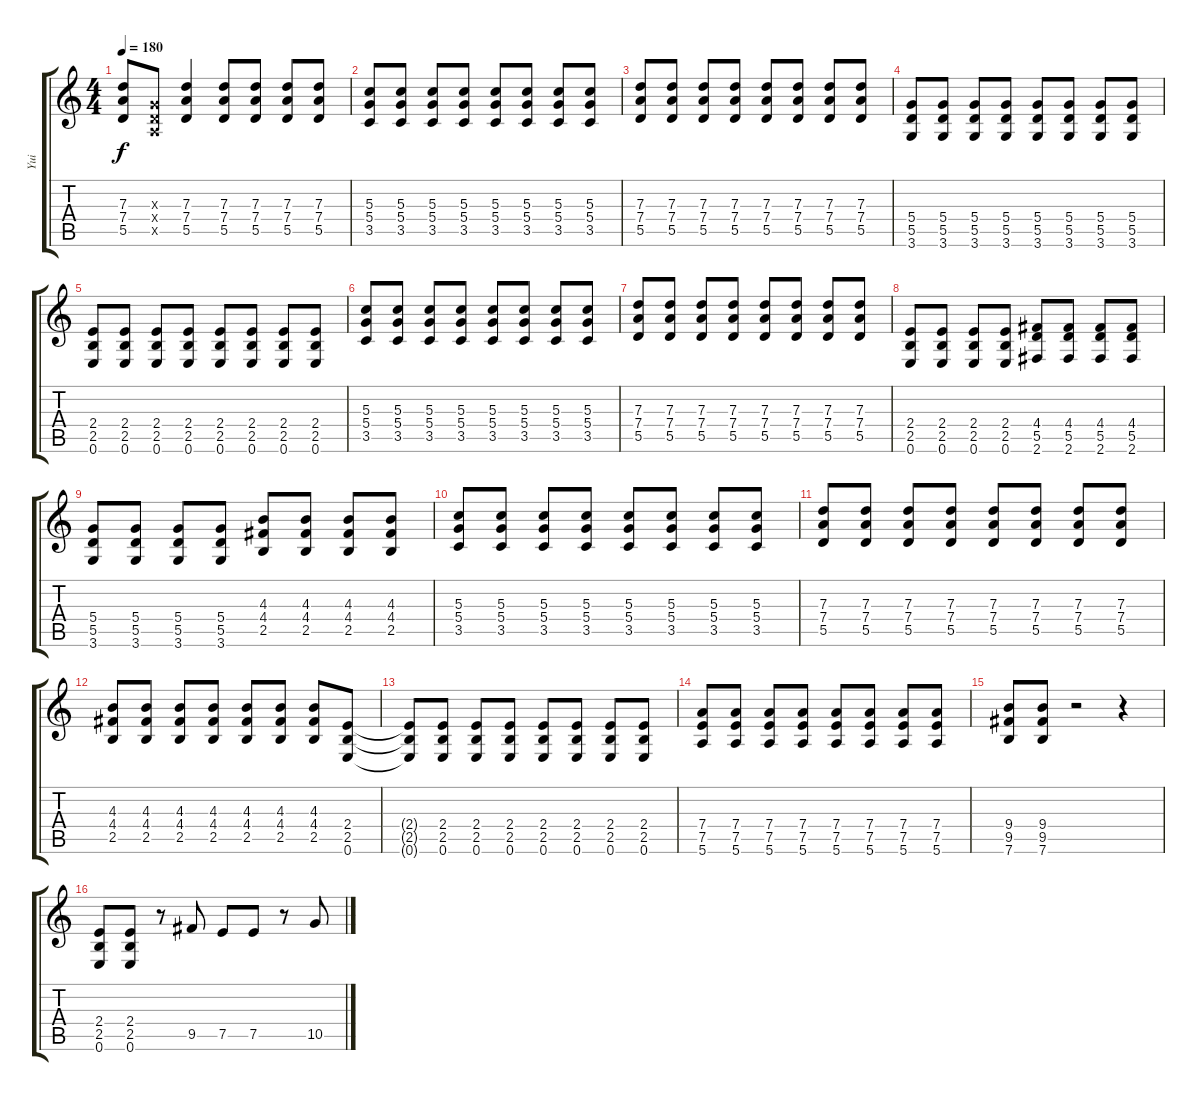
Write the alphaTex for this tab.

\track ("Yui" "Yui") {instrument distortionguitar}
\staff {score tabs}
\tuning (E4 B3 G3 D3 A2 E2) {hide}
\ts (4 4)
\tempo 180
\clef g2
\ks c
(7.3 7.4 5.5).8{dy f} (0.3{x} 0.4{x} 0.5{x}).8 (7.3 7.4 5.5).4 (7.3 7.4 5.5).8 (7.3 7.4 5.5).8 (7.3 7.4 5.5).8 (7.3 7.4 5.5).8 |
(5.3 5.4 3.5).8 (5.3 5.4 3.5).8 (5.3 5.4 3.5).8 (5.3 5.4 3.5).8 (5.3 5.4 3.5).8 (5.3 5.4 3.5).8 (5.3 5.4 3.5).8 (5.3 5.4 3.5).8 |
(7.3 7.4 5.5).8 (7.3 7.4 5.5).8 (7.3 7.4 5.5).8 (7.3 7.4 5.5).8 (7.3 7.4 5.5).8 (7.3 7.4 5.5).8 (7.3 7.4 5.5).8 (7.3 7.4 5.5).8 |
(5.4 5.5 3.6).8 (5.4 5.5 3.6).8 (5.4 5.5 3.6).8 (5.4 5.5 3.6).8 (5.4 5.5 3.6).8 (5.4 5.5 3.6).8 (5.4 5.5 3.6).8 (5.4 5.5 3.6).8 |
(2.4 2.5 0.6).8 (2.4 2.5 0.6).8 (2.4 2.5 0.6).8 (2.4 2.5 0.6).8 (2.4 2.5 0.6).8 (2.4 2.5 0.6).8 (2.4 2.5 0.6).8 (2.4 2.5 0.6).8 |
(5.3 5.4 3.5).8 (5.3 5.4 3.5).8 (5.3 5.4 3.5).8 (5.3 5.4 3.5).8 (5.3 5.4 3.5).8 (5.3 5.4 3.5).8 (5.3 5.4 3.5).8 (5.3 5.4 3.5).8 |
(7.3 7.4 5.5).8 (7.3 7.4 5.5).8 (7.3 7.4 5.5).8 (7.3 7.4 5.5).8 (7.3 7.4 5.5).8 (7.3 7.4 5.5).8 (7.3 7.4 5.5).8 (7.3 7.4 5.5).8 |
(2.4 2.5 0.6).8 (2.4 2.5 0.6).8 (2.4 2.5 0.6).8 (2.4 2.5 0.6).8 (4.4 5.5 2.6).8 (4.4 5.5 2.6).8 (4.4 5.5 2.6).8 (4.4 5.5 2.6).8 |
(5.4 5.5 3.6).8 (5.4 5.5 3.6).8 (5.4 5.5 3.6).8 (5.4 5.5 3.6).8 (4.3 4.4 2.5).8 (4.3 4.4 2.5).8 (4.3 4.4 2.5).8 (4.3 4.4 2.5).8 |
(5.3 5.4 3.5).8 (5.3 5.4 3.5).8 (5.3 5.4 3.5).8 (5.3 5.4 3.5).8 (5.3 5.4 3.5).8 (5.3 5.4 3.5).8 (5.3 5.4 3.5).8 (5.3 5.4 3.5).8 |
(7.3 7.4 5.5).8 (7.3 7.4 5.5).8 (7.3 7.4 5.5).8 (7.3 7.4 5.5).8 (7.3 7.4 5.5).8 (7.3 7.4 5.5).8 (7.3 7.4 5.5).8 (7.3 7.4 5.5).8 |
(4.3 4.4 2.5).8 (4.3 4.4 2.5).8 (4.3 4.4 2.5).8 (4.3 4.4 2.5).8 (4.3 4.4 2.5).8 (4.3 4.4 2.5).8 (4.3 4.4 2.5).8 (2.4 2.5 0.6).8 |
(2.4{t} 2.5{t} 0.6{t}).8 (2.4 2.5 0.6).8 (2.4 2.5 0.6).8 (2.4 2.5 0.6).8 (2.4 2.5 0.6).8 (2.4 2.5 0.6).8 (2.4 2.5 0.6).8 (2.4 2.5 0.6).8 |
(7.4 7.5 5.6).8 (7.4 7.5 5.6).8 (7.4 7.5 5.6).8 (7.4 7.5 5.6).8 (7.4 7.5 5.6).8 (7.4 7.5 5.6).8 (7.4 7.5 5.6).8 (7.4 7.5 5.6).8 |
(9.4 9.5 7.6).8 (9.4 9.5 7.6).8 r.2 r.4 |
(2.4 2.5 0.6).8 (2.4 2.5 0.6).8 r.8 9.5.8 7.5.8 7.5.8 r.8 10.5.8
